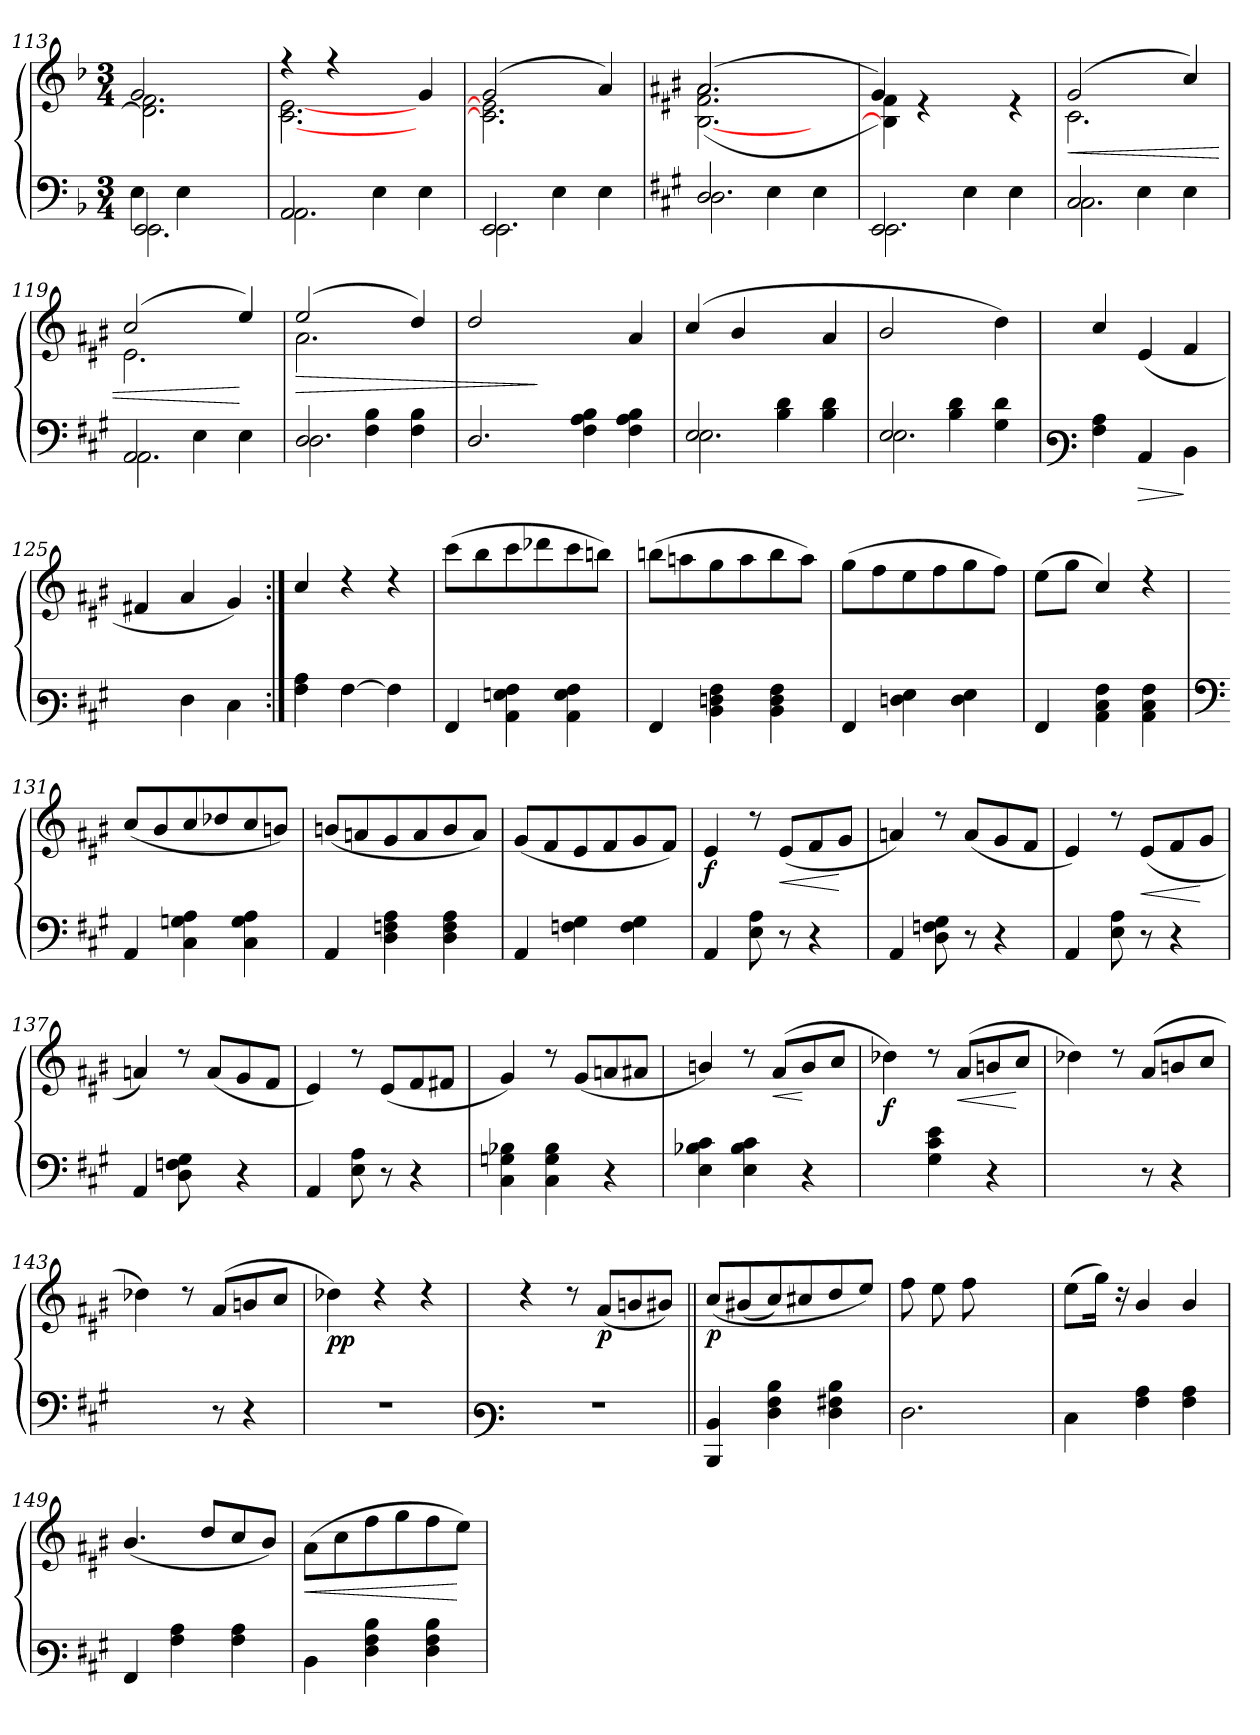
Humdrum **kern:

**kern	**kern	**dynam
*part1	*part1	*part1
*staff2	*staff1	*staff1/2
*clefF4	*clefG3	*
*k[b-]	*k[b-]	*
*M3/4	*M3/4	*
=113	=113	=113
*^	*^	*
*	*^	*	*	*
4E\	2EE/	2.EE\	2e/	2.B\] 2.d\	.
4E\	.	.	.	.	.
4ryy	4ryy	.	4ryy	.	.
*	*v	*v	*	*	*
=114	=114	=114	=114	=114
2AA/	2.AA\	4rcc	[<2.A\ [<2.c\	.
.	.	4rcc	.	.
4E\	.	4ryy	.	.
4E\	4ryy	4e/	4ryy	.
=115	=115	=115	=115	=115
2EE/	2.EE\	(>2e/	2.A\] 2.c\]	.
4E\	.	2ryy	.	.
4E\	4ryy	.	4f/)	.
!!LO:PB:g=z	!!
=116	=116	=116	=116	=116
*k[f#c#g#]	*	*k[f#c#g#]	*	*
2D/	2.D\	(<(>2f#/	[<2.G#\ 2.d\ 2.f#\	.
4E\	.	4ryy	.	.
4ryy	4E\	4ryy	4ryy	.
=117	=117	=117	=117	=117
2EE/	2.EE\	4e/))	4G#\] 4d\	.
.	.	4rc	2.ryy	.
4E\	.	4ryy	.	.
4E\	4ryy	4rc	.	.
=118	=118	=118	=118	=118
!	!	!	!	!LO:HP:b
2C#/	2.C#\	(>2e/	2.A\	<
4E\	.	2ryy	.	.
4E\	4ryy	.	4a/)	.
=119	=119	=119	=119	=119
2AA/	2.AA\	(>2a/	2.c#\	.
4E\	.	2ryy	.	.
4E\	4ryy	.	4cc#/)	[
=120	=120	=120	=120	=120
!	!	!	!	!LO:HP:b
2D/	2.D\	(>2cc#/	2.f#\	>
4F#\ 4B\	.	2ryy	.	.
4F#\ 4B\	4ryy	.	4b/)	.
*v	*v	*	*	*
*	*v	*v	*
=121	=121	=121
2.D/	2b/	.
.	2ryy	]
4F#\ 4A\ 4B\	.	.
4F#\ 4A\ 4B\	4f#/	.
=122	=122	=122
*^	*	*
2E/	2.E\	(>4a/	.
.	.	4g#/	.
4B\ 4d\	.	4ryy	.
4B\ 4d\	4ryy	4f#/	.
=123	=123	=123	=123
2E/	2.E\	2g#/	.
4B\ 4d\	.	4ryy	.
4G#\ 4d\	4ryy	4b\)	.
*v	*v	*	*
!!LO:LB:g=z
=124	=124	=124
*clefF3	*	*
4A\ 4c#\	4a/	.
!	!	!LO:HP:n=1:b=2
4C#/	(<4c#/	] > ]
4D\	4d/	.
=125	=125	=125
4ryy	4d#X/	.
4F#\	4f#/	.
4E\	4e/)	]
=126:|!	=126:|!	=126:|!
4A\ 4c#\	4a/	.
[>4A\	4rb	.
4A\]	4rb	.
=127	=127	=127
4AA/	(>8aa\L	.
.	8gg#\	.
4C#\ 4Gn\ 4A\	8aa\	.
.	8bb-X\	.
4C#\ 4G\ 4A\	8aa\	.
.	8ggn\J)	.
=128	=128	=128
4AA/	(>8ggn\L	.
.	8ffn\	.
4D\ 4Fn\ 4A\	8ee\	.
.	8ff\	.
4D\ 4F\ 4A\	8gg\	.
.	8ff\J)	.
=129	=129	=129
4AA/	(>8ee\L	.
.	8dd\	.
4Fn\ 4G#\	8cc#\	.
.	8dd\	.
4F\ 4G#\	8ee\	.
.	8dd\J)	.
=130	=130	=130
4AA/	(>8cc#\L	.
.	8ee\J	.
4C#\ 4E\ 4A\	4a/)	.
4C#\ 4E\ 4A\	4rb	.
!!LO:LB:g=z
=131	=131	=131
*clefF4	*	*
4AA/	(<8a/L	.
.	8g#/	.
4C#\ 4Gn\ 4A\	8a/	.
.	8b-X/	.
4C#\ 4G\ 4A\	8a/	.
.	8gn/J)	.
=132	=132	=132
4AA/	(<8gn/L	.
.	8fn/	.
4D\ 4Fn\ 4A\	8e/	.
.	8f/	.
4D\ 4F\ 4A\	8g/	.
.	8f/J)	.
=133	=133	=133
4AA/	(<8e/L	.
.	8d/	.
4Fn\ 4G#\	8c#/	.
.	8d/	.
4F\ 4G#\	8e/	.
.	8d/J)	.
=134	=134	=134
!	!	!LO:DY:b
4AA/	4c#/	f
8E\ 8A\	8rb	.
!	!	!LO:HP:b
8r	(<8c#/L	<
4r	8d/	.
.	8e/J	[
=135	=135	=135
4AA/	4fn/)	.
8D\ 8Fn\ 8G#\	8rb	.
8r	(<8f/L	.
4r	8e/	.
.	8d/J	.
=136	=136	=136
4AA/	4c#/)	.
8E\ 8A\	8rb	.
!	!	!LO:HP:b
8r	(<8c#/L	<
4r	8d/	.
.	8e/J	[
=137	=137	=137
4AA/	4fn/)	.
8D\ 8Fn\ 8G#\	8rb	.
8ryy	(<8f/L	.
4r	8e/	.
.	8d/J	.
!!LO:LB:g=z
=138	=138	=138
4AA/	4c#/)	.
8E\ 8A\	8rb	.
8r	(<8c#/L	.
4r	8d/	.
.	8d#X/J	.
=139	=139	=139
4C#\ 4Gn\ 4B-X\	4e/)	.
4C#\ 4G\ 4B-\	8rb	.
.	(<8e/L	.
4r	8fn/	.
.	8f#X/J	.
=140	=140	=140
4E\ 4B-X\ 4c#\	4gn/)	.
4E\ 4B-\ 4c#\	8rb	.
!	!	!LO:HP:b
.	(>8f#/L	<
4r	8g/	[
.	8a/J	.
=141	=141	=141
!	!	!LO:DY:b
4ryy	4b-X\)	f
4G#\ 4c#\ 4e\	8rb	.
!	!	!LO:HP:b
.	(>8f#/L	<
4r	8gn/	.
.	8a/J	[
=142	=142	=142
4.ryy	4b-X\)	.
.	8rb	.
8r	(>8f#/L	.
4r	8gn/	.
.	8a/J	.
=143	=143	=143
4.ryy	4b-X\)	.
.	8rb	.
8r	(>8f#/L	.
4r	8gn/	.
.	8a/J	.
=144	=144	=144
!	!	!LO:DY:b
2.r	4b-X\)	pp
.	4rb	.
.	4rb	.
!!LO:LB:g=z
=145	=145	=145
*clefF3	*	*
2.r	4rb	.
.	8rb	.
!	!	!LO:DY:b
.	(<8f#/L	p
.	8gn/	.
.	8g#X/J)	.
=146||	=146||	=146||
!	!	!LO:DY:b
4DD/ 4D/	(<8a/L	p
.	(>8g#X/	.
4F#\ 4A\ 4d\	8a/)	.
.	8a#X/	.
4F#\ 4A#\ 4d\	8b/	.
.	8cc#/J)	.
=147	=147	=147
2.F#\	8dd\L	.
.	8cc#\	.
.	8dd\	.
.	4.ryy	.
=148	=148	=148
4E\	(>8cc#\L	.
.	16ee\Jk)	.
.	16ra	.
4A\ 4c#\	4g#/	.
4A\ 4c#\	4g#/	.
=149	=149	=149
4AA/	(<4.g#/	.
4A\ 4c#\	.	.
.	8b/L	.
4A\ 4c#\	8a/	.
.	8g#/J)	.
=150	=150	=150
!	!	!LO:HP:b
4D\	(>8f#\L	<
.	8a\	.
4F#\ 4A\ 4d\	8dd\	.
.	8ee\	.
4F#\ 4A\ 4d\	8dd\	.
.	8cc#\J)	[
=	=	=
*-	*-	*-
